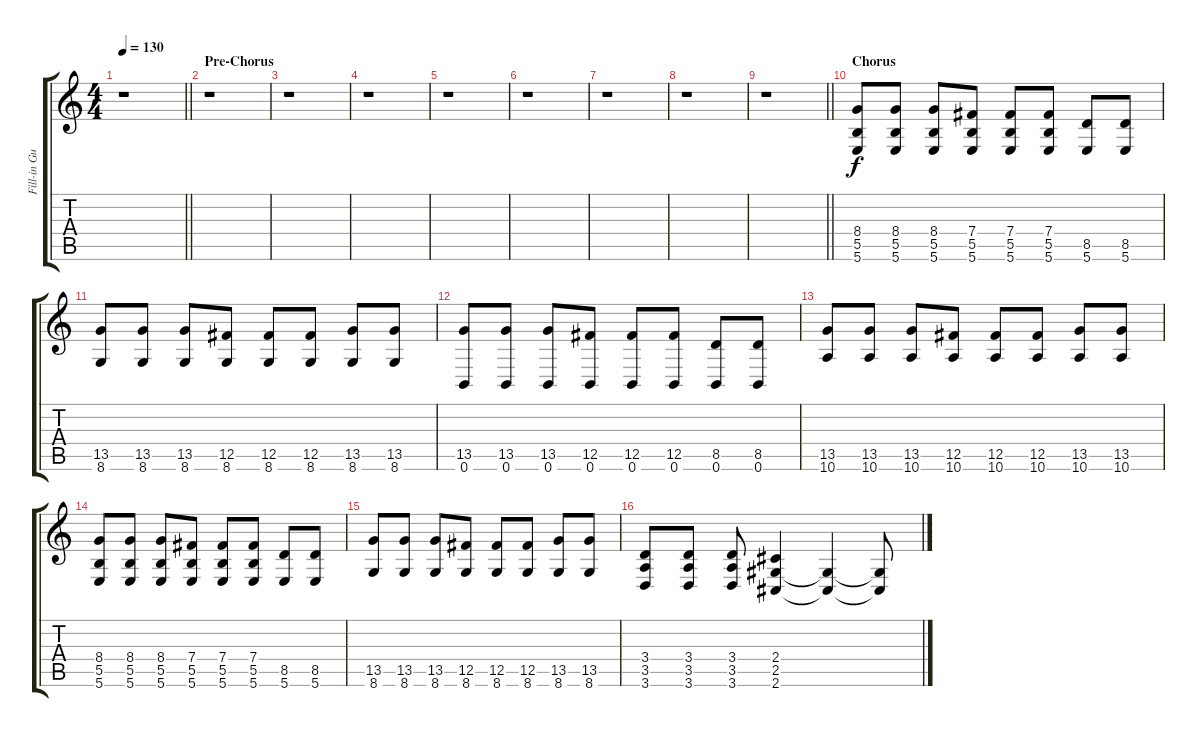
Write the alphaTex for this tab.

\track ("Fill-in Guitar" "Fill-in Gu") {instrument distortionguitar}
\staff {score tabs}
\tuning (Db4 Ab3 E3 B2 Gb2 B1) {hide}
\ts (4 4)
\tempo 130
\clef g2
\barLineRight lightlight
\ks c
r.1{dy f} |
\section ("" "Pre-Chorus")
r.1 |
r.1 |
r.1 |
r.1 |
r.1 |
r.1 |
r.1 |
\barLineRight lightlight
r.1 |
\section ("" "Chorus")
(8.4 5.5 5.6).8 (8.4 5.5 5.6).8 (8.4 5.5 5.6).8 (7.4 5.5 5.6).8 (7.4 5.5 5.6).8 (7.4 5.5 5.6).8 (8.5 5.6).8 (8.5 5.6).8 |
(13.5 8.6).8 (13.5 8.6).8 (13.5 8.6).8 (12.5 8.6).8 (12.5 8.6).8 (12.5 8.6).8 (13.5 8.6).8 (13.5 8.6).8 |
(13.5 0.6).8 (13.5 0.6).8 (13.5 0.6).8 (12.5 0.6).8 (12.5 0.6).8 (12.5 0.6).8 (8.5 0.6).8 (8.5 0.6).8 |
(13.5 10.6).8 (13.5 10.6).8 (13.5 10.6).8 (12.5 10.6).8 (12.5 10.6).8 (12.5 10.6).8 (13.5 10.6).8 (13.5 10.6).8 |
(8.4 5.5 5.6).8 (8.4 5.5 5.6).8 (8.4 5.5 5.6).8 (7.4 5.5 5.6).8 (7.4 5.5 5.6).8 (7.4 5.5 5.6).8 (8.5 5.6).8 (8.5 5.6).8 |
(13.5 8.6).8 (13.5 8.6).8 (13.5 8.6).8 (12.5 8.6).8 (12.5 8.6).8 (12.5 8.6).8 (13.5 8.6).8 (13.5 8.6).8 |
(3.4 3.5 3.6).8 (3.4 3.5 3.6).8 (3.4 3.5 3.6).8 (2.4 2.5 2.6).4 (2.5{t} 2.6{t}).4 (2.5{t} 2.6{t}).8
